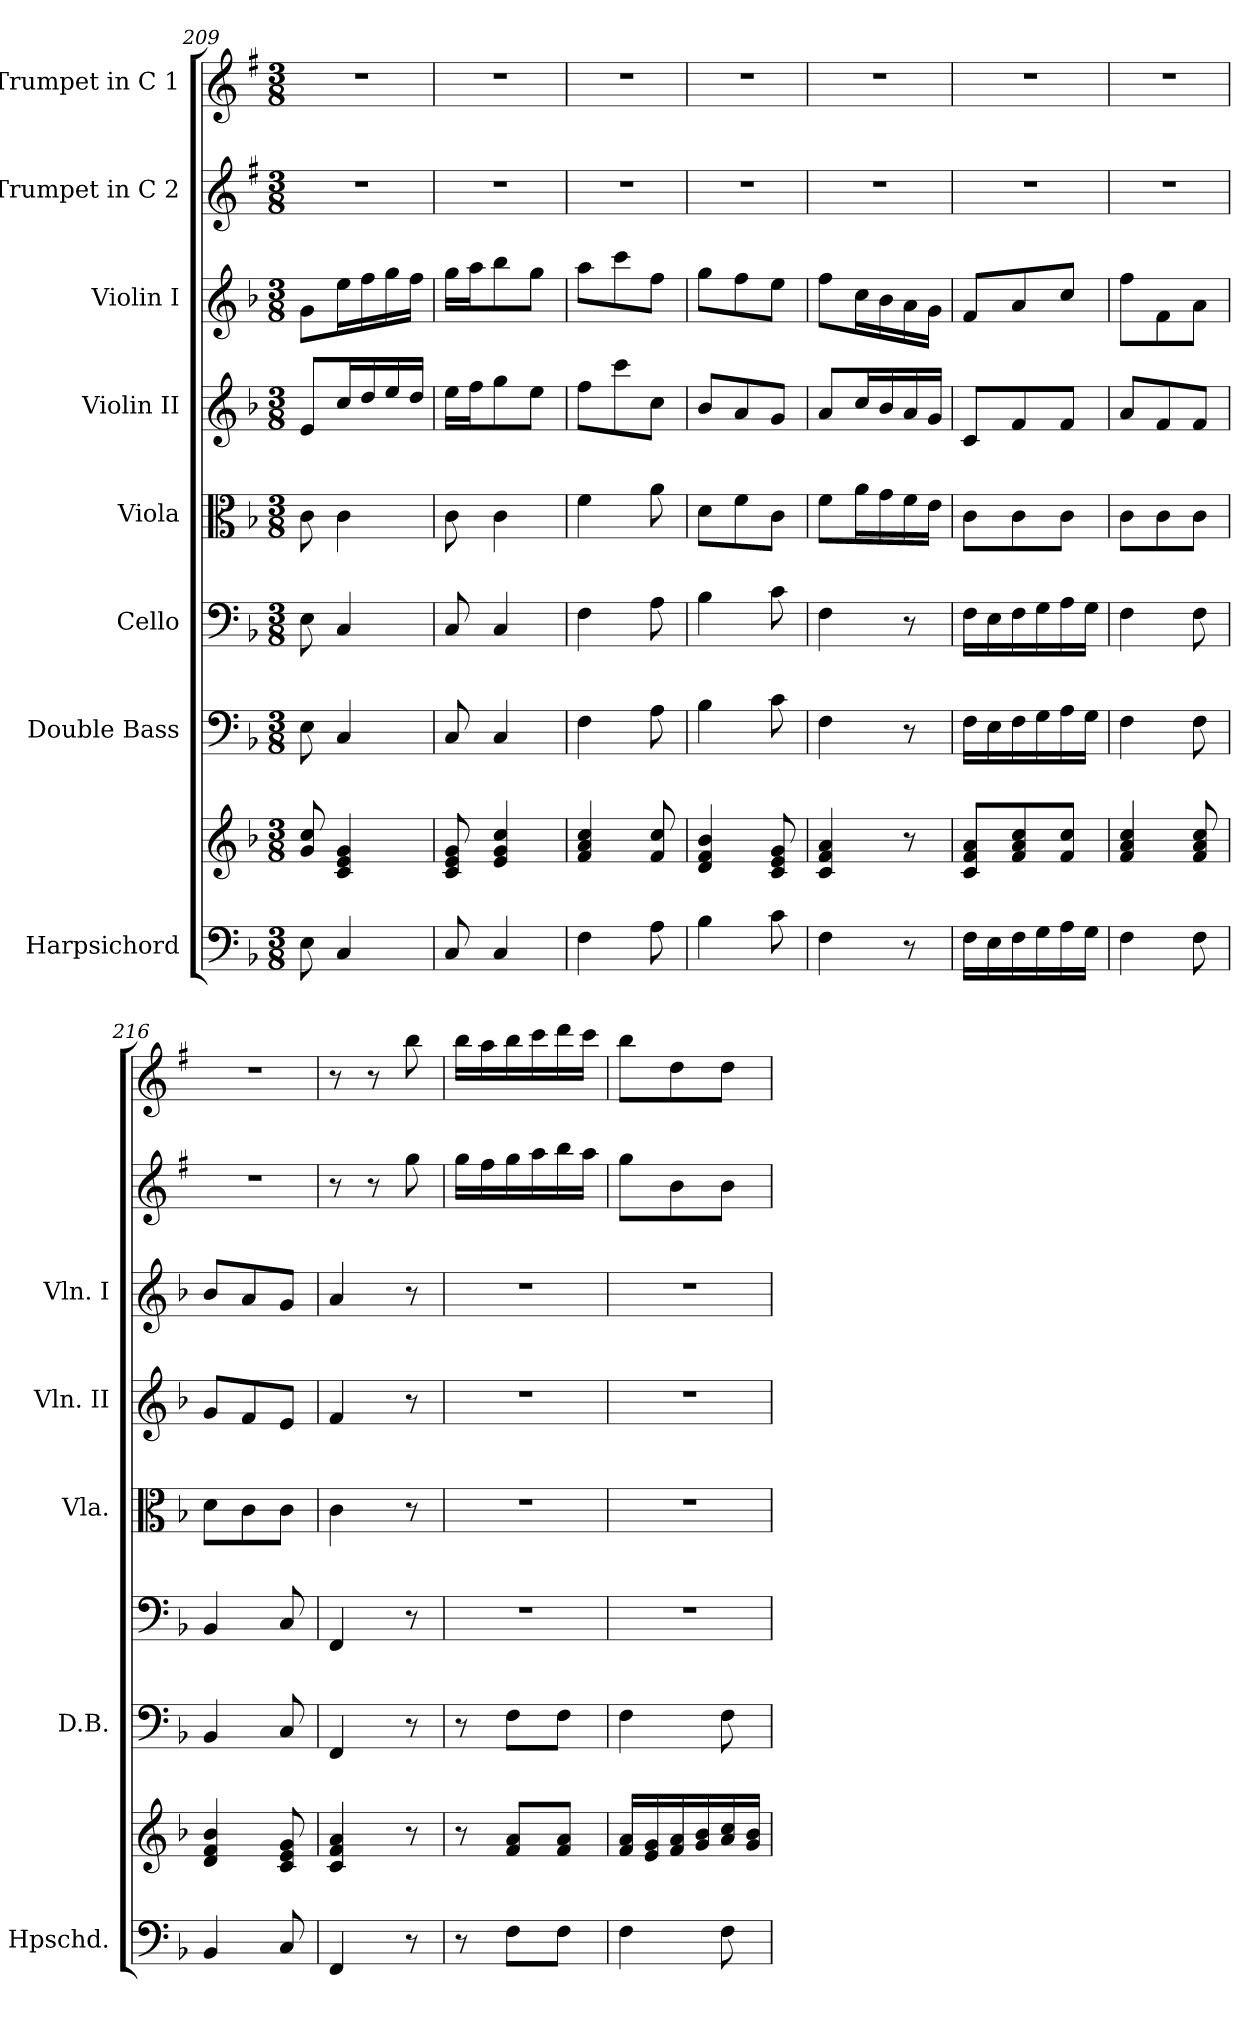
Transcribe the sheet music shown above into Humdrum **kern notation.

**kern	**kern	**kern	**kern	**kern	**kern	**kern	**kern	**kern
*part8	*part8	*part7	*part6	*part5	*part4	*part3	*part2	*part1
*staff9	*staff8	*staff7	*staff6	*staff5	*staff4	*staff3	*staff2	*staff1
*I"Harpsichord	*	*I"Double Bass	*I"Cello	*I"Viola	*I"Violin II	*I"Violin I	*I"Trumpet in C 2	*I"Trumpet in C 1
*I'Hpschd.	*	*I'D.B.	*	*I'Vla.	*I'Vln. II	*I'Vln. I	*	*
*clefF4	*clefG2	*clefF4	*clefF4	*clefC3	*clefG2	*clefG2	*clefG2	*clefG2
*	*	*ITrd7c12	*	*	*	*	*ITrd1c2	*ITrd1c2
*k[b-]	*k[b-]	*k[b-]	*k[b-]	*k[b-]	*k[b-]	*k[b-]	*k[b-]	*k[b-]
*F:	*F:	*F:	*F:	*F:	*F:	*F:	*F:	*F:
*M3/8	*M3/8	*M3/8	*M3/8	*M3/8	*M3/8	*M3/8	*M3/8	*M3/8
=209	=209	=209	=209	=209	=209	=209	=209	=209
8E\	8g/ 8cc/	8EE\	8E\	8c\	8e/L	8g\L	4.r	4.r
4C/	4c/ 4e/ 4g/	4CC/	4C/	4c\	16cc/L	16ee\L	.	.
.	.	.	.	.	16dd/	16ff\	.	.
.	.	.	.	.	16ee/	16gg\	.	.
.	.	.	.	.	16dd/JJ	16ff\JJ	.	.
!!LO:PB:g=z
=210	=210	=210	=210	=210	=210	=210	=210	=210
8C/	8c/ 8e/ 8g/	8CC/	8C/	8c\	16ee\LL	16gg\LL	4.r	4.r
.	.	.	.	.	16ff\J	16aa\J	.	.
4C/	4e/ 4g/ 4cc/	4CC/	4C/	4c\	8gg\	8bb-\	.	.
.	.	.	.	.	8ee\J	8gg\J	.	.
=211	=211	=211	=211	=211	=211	=211	=211	=211
4F\	4f/ 4a/ 4cc/	4FF\	4F\	4f\	8ff\L	8aa\L	4.r	4.r
.	.	.	.	.	8ccc\	8ccc\	.	.
8A\	8f/ 8cc/	8AA\	8A\	8a\	8cc\J	8ff\J	.	.
=212	=212	=212	=212	=212	=212	=212	=212	=212
4B-\	4d/ 4f/ 4b-/	4BB-\	4B-\	8d\L	8b-/L	8gg\L	4.r	4.r
.	.	.	.	8f\	8a/	8ff\	.	.
8c\	8c/ 8e/ 8g/	8C\	8c\	8c\J	8g/J	8ee\J	.	.
!!LO:PB:g=z
=213	=213	=213	=213	=213	=213	=213	=213	=213
4F\	4c/ 4f/ 4a/	4FF\	4F\	8f\L	8a/L	8ff\L	4.r	4.r
.	.	.	.	16a\L	16cc/L	16cc\L	.	.
.	.	.	.	16g\	16b-/	16b-\	.	.
8r	8r	8r	8r	16f\	16a/	16a\	.	.
.	.	.	.	16e\JJ	16g/JJ	16g\JJ	.	.
=214	=214	=214	=214	=214	=214	=214	=214	=214
16F\LL	8c/ 8f/ 8a/L	16FF\LL	16F\LL	8c\L	8c/L	8f/L	4.r	4.r
16E\	.	16EE\	16E\	.	.	.	.	.
16F\	8f/ 8a/ 8cc/	16FF\	16F\	8c\	8f/	8a/	.	.
16G\	.	16GG\	16G\	.	.	.	.	.
16A\	8f/ 8cc/J	16AA\	16A\	8c\J	8f/J	8cc/J	.	.
16G\JJ	.	16GG\JJ	16G\JJ	.	.	.	.	.
=215	=215	=215	=215	=215	=215	=215	=215	=215
4F\	4f/ 4a/ 4cc/	4FF\	4F\	8c\L	8a/L	8ff\L	4.r	4.r
.	.	.	.	8c\	8f/	8f\	.	.
8F\	8f/ 8a/ 8cc/	8FF\	8F\	8c\J	8f/J	8a\J	.	.
=216	=216	=216	=216	=216	=216	=216	=216	=216
4BB-/	4d/ 4f/ 4b-/	4BBB-/	4BB-/	8d\L	8g/L	8b-/L	4.r	4.r
.	.	.	.	8c\	8f/	8a/	.	.
8C/	8c/ 8e/ 8g/	8CC/	8C/	8c\J	8e/J	8g/J	.	.
=217	=217	=217	=217	=217	=217	=217	=217	=217
4FF/	4c/ 4f/ 4a/	4FFF/	4FF/	4c\	4f/	4a/	8r	8r
.	.	.	.	.	.	.	8r	8r
8r	8r	8r	8r	8r	8r	8r	8ff\	8aa\
=218	=218	=218	=218	=218	=218	=218	=218	=218
8r	8r	8r	4.r	4.r	4.r	4.r	16ff\LL	16aa\LL
.	.	.	.	.	.	.	16ee\	16gg\
8F\L	8f/ 8a/L	8FF\L	.	.	.	.	16ff\	16aa\
.	.	.	.	.	.	.	16gg\	16bb-\
8F\J	8f/ 8a/J	8FF\J	.	.	.	.	16aa\	16ccc\
.	.	.	.	.	.	.	16gg\JJ	16bb-\JJ
!!LO:PB:g=z
=219	=219	=219	=219	=219	=219	=219	=219	=219
4F\	16f/ 16a/LL	4FF\	4.r	4.r	4.r	4.r	8ff\L	8aa\L
.	16e/ 16g/	.	.	.	.	.	.	.
.	16f/ 16a/	.	.	.	.	.	8a\	8cc\
.	16g/ 16b-/	.	.	.	.	.	.	.
8F\	16a/ 16cc/	8FF\	.	.	.	.	8a\J	8cc\J
.	16g/ 16b-/JJ	.	.	.	.	.	.	.
=	=	=	=	=	=	=	=	=
*-	*-	*-	*-	*-	*-	*-	*-	*-
